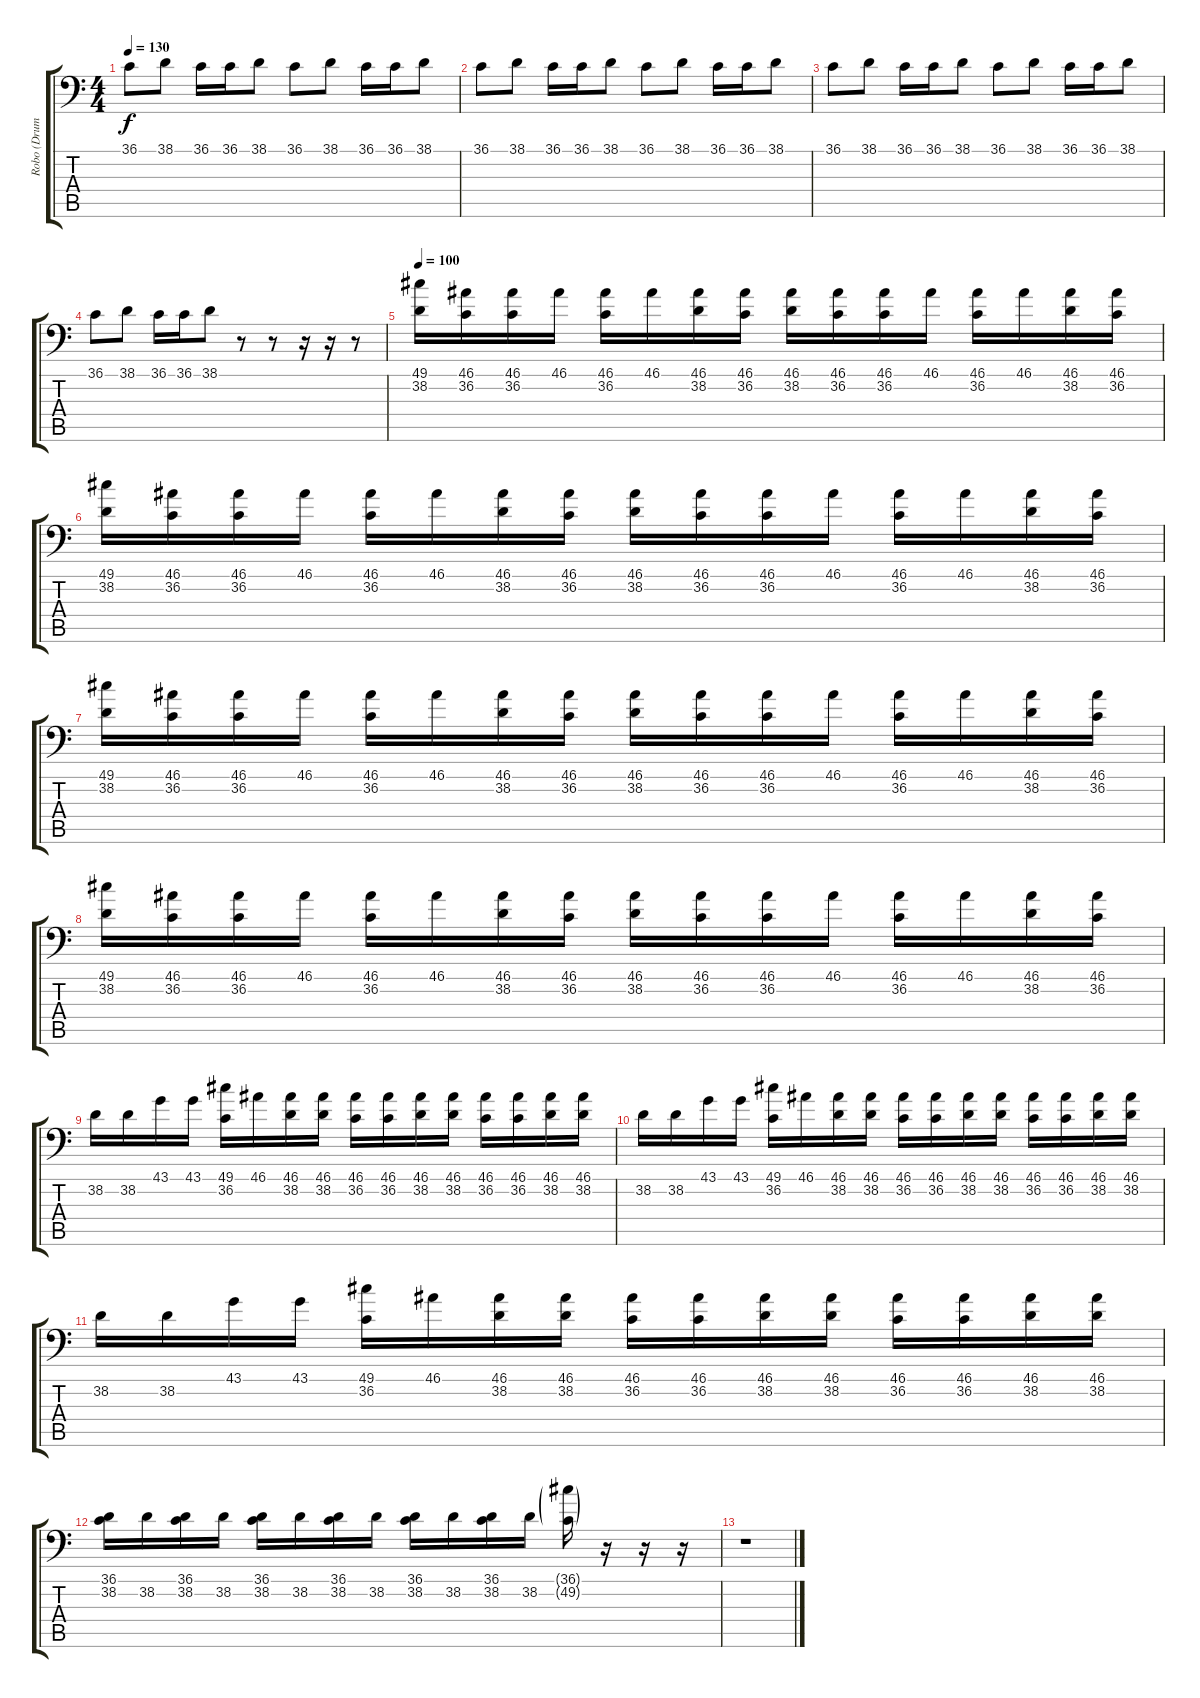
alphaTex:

\track ("Robo (Drums)" "Robo (Drum") {instrument acousticgrandpiano}
\staff {score tabs}
\tuning (C-1 C-1 C-1 C-1 C-1 C-1) {hide}
\ts (4 4)
\tempo 130
\clef f4
\ks c
36.1.8{dy f} 38.1.8 36.1.16 36.1.16 38.1.8 36.1.8 38.1.8 36.1.16 36.1.16 38.1.8 |
36.1.8 38.1.8 36.1.16 36.1.16 38.1.8 36.1.8 38.1.8 36.1.16 36.1.16 38.1.8 |
36.1.8 38.1.8 36.1.16 36.1.16 38.1.8 36.1.8 38.1.8 36.1.16 36.1.16 38.1.8 |
36.1.8 38.1.8 36.1.16 36.1.16 38.1.8 r.8 r.8 r.16 r.16 r.8 |
\tempo 100
(49.1 38.2).16 (46.1 36.2).16 (46.1 36.2).16 46.1.16 (46.1 36.2).16 46.1.16 (46.1 38.2).16 (46.1 36.2).16 (46.1 38.2).16 (46.1 36.2).16 (46.1 36.2).16 46.1.16 (46.1 36.2).16 46.1.16 (46.1 38.2).16 (46.1 36.2).16 |
(49.1 38.2).16 (46.1 36.2).16 (46.1 36.2).16 46.1.16 (46.1 36.2).16 46.1.16 (46.1 38.2).16 (46.1 36.2).16 (46.1 38.2).16 (46.1 36.2).16 (46.1 36.2).16 46.1.16 (46.1 36.2).16 46.1.16 (46.1 38.2).16 (46.1 36.2).16 |
(49.1 38.2).16 (46.1 36.2).16 (46.1 36.2).16 46.1.16 (46.1 36.2).16 46.1.16 (46.1 38.2).16 (46.1 36.2).16 (46.1 38.2).16 (46.1 36.2).16 (46.1 36.2).16 46.1.16 (46.1 36.2).16 46.1.16 (46.1 38.2).16 (46.1 36.2).16 |
(49.1 38.2).16 (46.1 36.2).16 (46.1 36.2).16 46.1.16 (46.1 36.2).16 46.1.16 (46.1 38.2).16 (46.1 36.2).16 (46.1 38.2).16 (46.1 36.2).16 (46.1 36.2).16 46.1.16 (46.1 36.2).16 46.1.16 (46.1 38.2).16 (46.1 36.2).16 |
38.2.16 38.2.16 43.1.16 43.1.16 (49.1 36.2).16 46.1.16 (46.1 38.2).16 (46.1 38.2).16 (46.1 36.2).16 (46.1 36.2).16 (46.1 38.2).16 (46.1 38.2).16 (46.1 36.2).16 (46.1 36.2).16 (46.1 38.2).16 (46.1 38.2).16 |
38.2.16 38.2.16 43.1.16 43.1.16 (49.1 36.2).16 46.1.16 (46.1 38.2).16 (46.1 38.2).16 (46.1 36.2).16 (46.1 36.2).16 (46.1 38.2).16 (46.1 38.2).16 (46.1 36.2).16 (46.1 36.2).16 (46.1 38.2).16 (46.1 38.2).16 |
38.2.16 38.2.16 43.1.16 43.1.16 (49.1 36.2).16 46.1.16 (46.1 38.2).16 (46.1 38.2).16 (46.1 36.2).16 (46.1 36.2).16 (46.1 38.2).16 (46.1 38.2).16 (46.1 36.2).16 (46.1 36.2).16 (46.1 38.2).16 (46.1 38.2).16 |
(36.1 38.2).16 38.2.16 (36.1 38.2).16 38.2.16 (36.1 38.2).16 38.2.16 (36.1 38.2).16 38.2.16 (36.1 38.2).16 38.2.16 (36.1 38.2).16 38.2.16 (36.1{g} 49.2{g}).16 r.16 r.16 r.16 |
r.1
